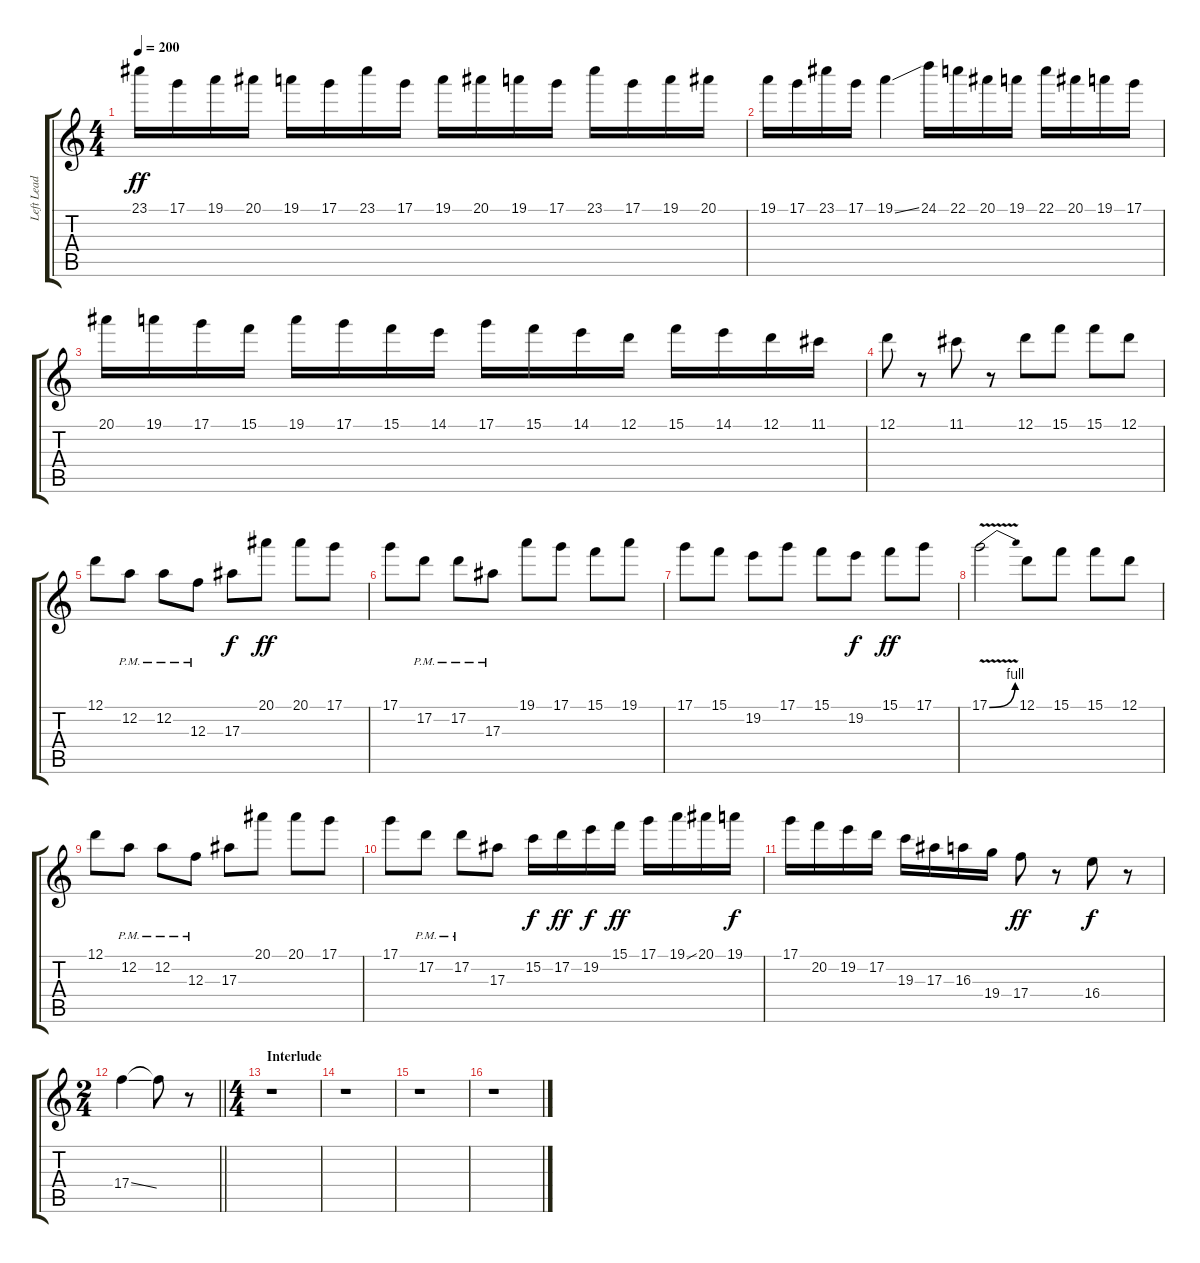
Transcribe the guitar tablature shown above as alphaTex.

\track ("Left Lead Gtr" "Left Lead ") {mute instrument overdrivenguitar}
\staff {score tabs}
\tuning (D4 A3 F3 C3 G2 D2) {hide}
\ts (4 4)
\tempo 200
\clef g2
\ks c
23.1.16{dy ff} 17.1.16 19.1.16 20.1.16 19.1.16 17.1.16 23.1.16 17.1.16 19.1.16 20.1.16 19.1.16 17.1.16 23.1.16 17.1.16 19.1.16 20.1.16 |
19.1.16 17.1.16 23.1.16 17.1.16 19.1{ss}.4 24.1.16 22.1.16 20.1.16 19.1.16 22.1.16 20.1.16 19.1.16 17.1.16 |
20.1.16 19.1.16 17.1.16 15.1.16 19.1.16 17.1.16 15.1.16 14.1.16 17.1.16 15.1.16 14.1.16 12.1.16 15.1.16 14.1.16 12.1.16 11.1.16 |
12.1.8 r.8 11.1.8 r.8 12.1.8 15.1.8 15.1.8 12.1.8 |
12.1.8 12.2{pm}.8 12.2{pm}.8 12.3{pm}.8 17.3.8{dy f} 20.1.8{dy ff} 20.1.8 17.1.8 |
17.1.8 17.2{pm}.8 17.2{pm}.8 17.3{pm}.8 19.1.8 17.1.8 15.1.8 19.1.8 |
17.1.8 15.1.8 19.2.8 17.1.8 15.1.8 19.2.8{dy f} 15.1.8{dy ff} 17.1.8 |
17.1{be (bend 0 0 60 4) v}.2 12.1.8 15.1.8 15.1.8 12.1.8 |
12.1.8 12.2{pm}.8 12.2{pm}.8 12.3{pm}.8 17.3.8 20.1.8 20.1.8 17.1.8 |
17.1.8 17.2{pm}.8 17.2{pm}.8 17.3.8 15.2.16{dy f} 17.2.16{dy ff} 19.2.16{dy f} 15.1.16{dy ff} 17.1.16 19.1{ss}.16 20.1.16 19.1.16{dy f} |
17.1.16 20.2.16 19.2.16 17.2.16 19.3.16 17.3.16 16.3.16 19.4.16 17.4.8{dy ff} r.8 16.4.8{dy f} r.8 |
\ts (2 4)
\barLineRight lightlight
17.4{ss}.4 17.4{t}.8 r.8 |
\ts (4 4)
\section ("" "Interlude")
r.1 |
r.1 |
r.1 |
r.1
